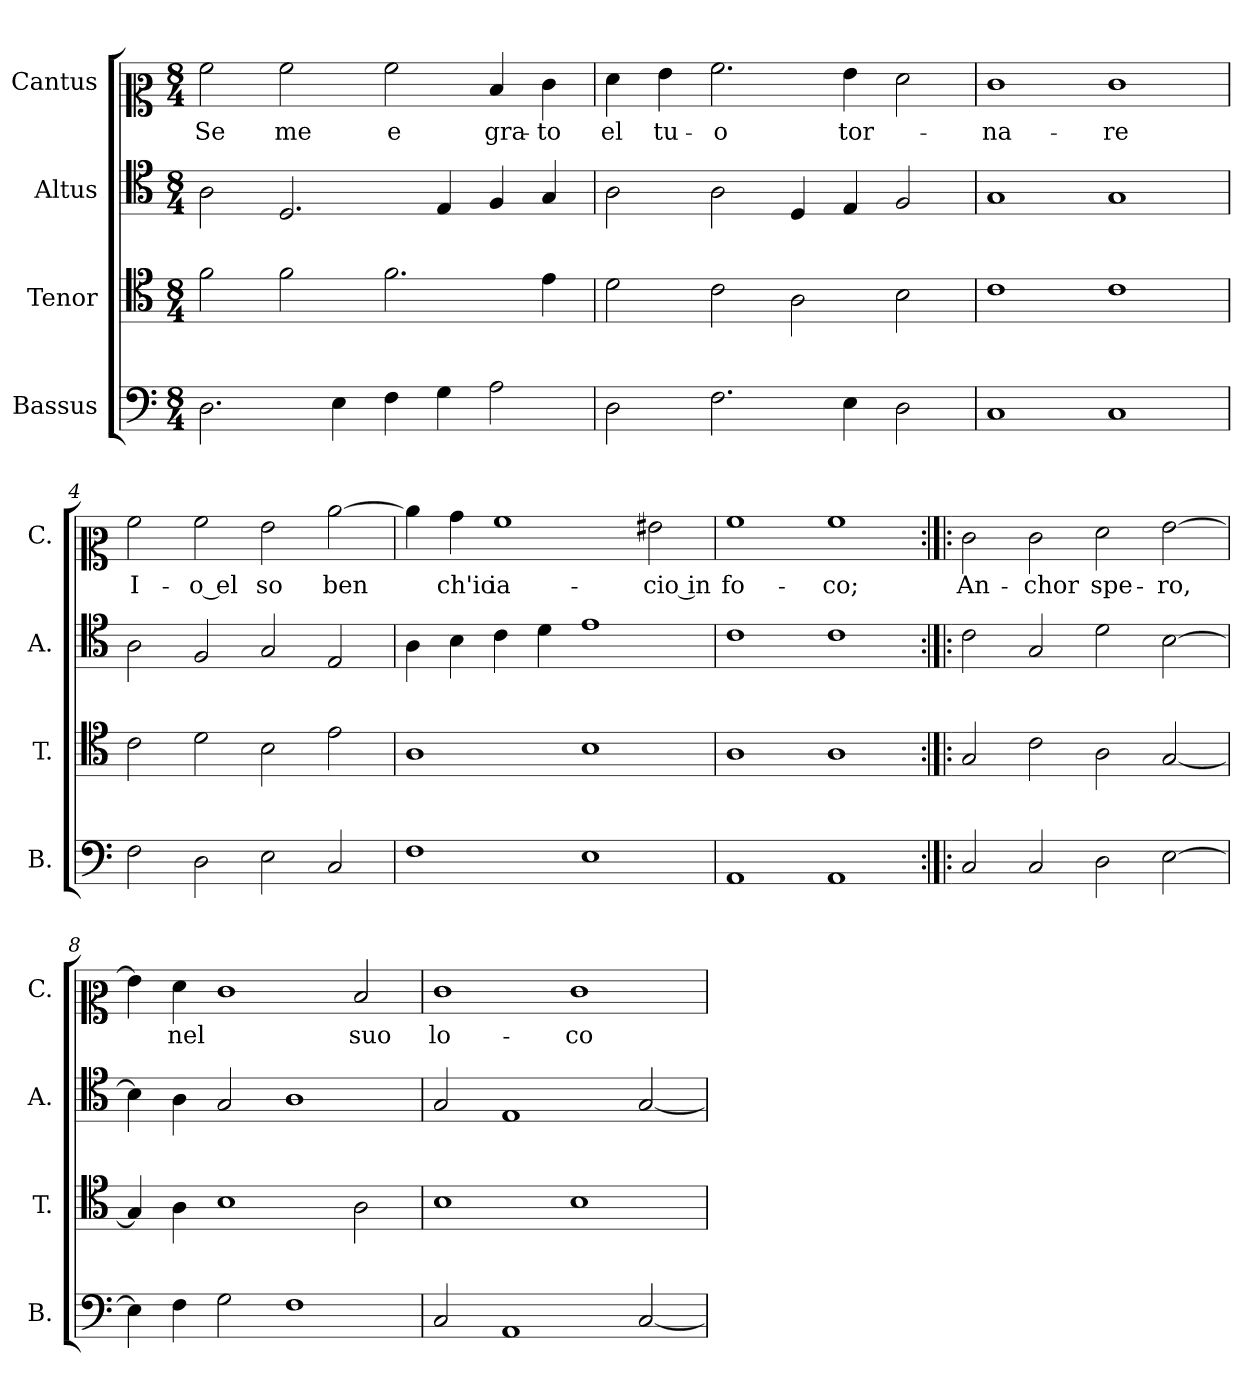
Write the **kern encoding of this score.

**kern	**kern	**kern	**kern	**text
*part4	*part3	*part2	*part1	*part1
*staff4	*staff3	*staff2	*staff1	*staff1
*I"Bassus	*I"Tenor	*I"Altus	*I"Cantus	*
*I'B.	*I'T.	*I'A.	*I'C.	*
*clefF4	*clefC4	*clefC4	*clefC2	*
*k[]	*k[]	*k[]	*k[]	*
*M8/4	*M8/4	*M8/4	*M8/4	*
=1	=1	=1	=1	=1
!	!	!	!	!LO:LY:b
2.D\	2f\	2A\	2a\	Se
!	!	!	!	!LO:LY:b
.	2f\	2.D/	2a\	me
4E\	.	.	.	.
!	!	!	!	!LO:LY:b
4F\	2.f\	.	2a\	e
4G\	.	4E/	.	.
!	!	!	!	!LO:LY:b
2A\	.	4F/	4d/	gra-
!	!	!	!	!LO:LY:b
.	4e\	4G/	4e\	-to
=2	=2	=2	=2	=2
!	!	!	!	!LO:LY:b
2D\	2d\	2A\	4f\	el
!	!	!	!	!LO:LY:b
.	.	.	4g\	tu-
!	!	!	!	!LO:LY:b
2.F\	2c\	2A\	2.a\	-o
.	2A\	4D/	.	.
!	!	!	!	!LO:LY:b
4E\	.	4E/	4g\	tor-
2D\	2B\	2F/	2f\	.
=3	=3	=3	=3	=3
!	!	!	!	!LO:LY:b
1C	1c	1G	1e	-na-
!	!	!	!	!LO:LY:b
1C	1c	1G	1e	-re
=4	=4	=4	=4	=4
!	!	!	!	!LO:LY:b
2F\	2c\	2A\	2a\	I-
!	!	!	!	!LO:LY:b
2D\	2d\	2F/	2a\	-o el
!	!	!	!	!LO:LY:b
2E\	2B\	2G/	2g\	so
!	!	!	!	!LO:LY:b
2C/	2e\	2E/	[2cc\	ben
=5	=5	=5	=5	=5
1F	1A	4A\	4cc\]	.
!	!	!	!	!LO:LY:b
.	.	4B\	4b\	ch'io
!	!	!	!	!LO:LY:b
.	.	4c\	1a	ia-
.	.	4d\	.	.
1E	1B	1e	.	.
!	!	!	!	!LO:LY:b
.	.	.	2g#X\	-cio in
!!LO:LB:g=z
=6	=6	=6	=6	=6
!	!	!	!	!LO:LY:b
1AA	1A	1c	1a	fo-
!	!	!	!	!LO:LY:b
1AA	1A	1c	1a	-co;
=7:|!|:	=7:|!|:	=7:|!|:	=7:|!|:	=7:|!|:
!	!	!	!	!LO:LY:b
2C/	2G/	2c\	2e\	An-
!	!	!	!	!LO:LY:b
2C/	2c\	2G/	2e\	-chor
!	!	!	!	!LO:LY:b
2D\	2A\	2d\	2f\	spe-
!	!	!	!	!LO:LY:b
[2E\	[2G/	[2B\	[2g\	-ro,
=8	=8	=8	=8	=8
4E\]	4G/]	4B\]	4g\]	.
!	!	!	!	!LO:LY:b
4F\	4A\	4A\	4f\	nel
2G\	1B	2G/	1e	.
1F	.	1A	.	.
!	!	!	!	!LO:LY:b
.	2A\	.	2d/	suo
=9	=9	=9	=9	=9
!	!	!	!	!LO:LY:b
2C/	1B	2G/	1e	lo-
1AA	.	1E	.	.
!	!	!	!	!LO:LY:b
.	1B	.	1e	-co
[2C/	.	[2G/	.	.
=	=	=	=	=
*-	*-	*-	*-	*-
